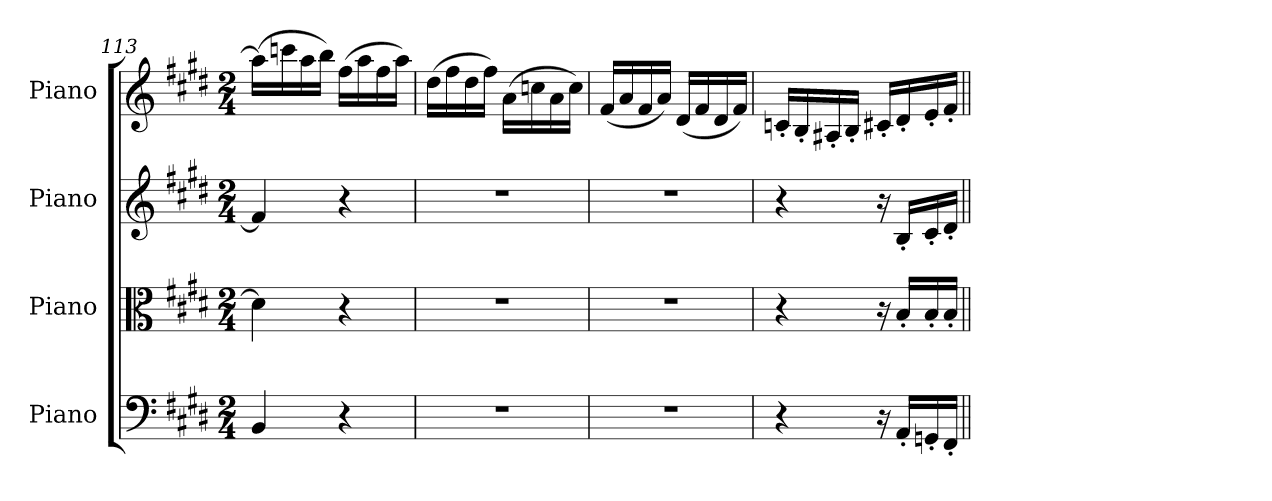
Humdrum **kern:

**kern	**kern	**kern	**kern
*part4	*part3	*part2	*part1
*staff4	*staff3	*staff2	*staff1
*I"Piano	*I"Piano	*I"Piano	*I"Piano
*I'Pno	*I'Pno	*I'Pno	*I'Pno
!!LO:LB:g=z
*clefF4	*clefC3	*clefG2	*clefG2
*k[f#c#g#d#]	*k[f#c#g#d#]	*k[f#c#g#d#]	*k[f#c#g#d#]
*M2/4	*M2/4	*M2/4	*M2/4
=113	=113	=113	=113
4BB/	4d#\]	4f#/]	(16aa\LL]
.	.	.	16cccn\
.	.	.	16aa\
.	.	.	16bb\JJ)
4r	4r	4r	(16ff#\LL
.	.	.	16aa\
.	.	.	16ff#\
.	.	.	16aa\JJ)
=114	=114	=114	=114
2r	2r	2r	(16dd#\LL
.	.	.	16ff#\
.	.	.	16dd#\
.	.	.	16ff#\JJ)
.	.	.	(16a\LL
.	.	.	16ccn\
.	.	.	16a\
.	.	.	16cc\JJ)
=115	=115	=115	=115
2r	2r	2r	(16f#/LL
.	.	.	16a/
.	.	.	16f#/
.	.	.	16a/JJ)
.	.	.	(16d#/LL
.	.	.	16f#/
.	.	.	16d#/
.	.	.	16f#/JJ)
=116	=116	=116	=116
4r	4r	4r	16cn'/LL
.	.	.	16B'/
.	.	.	16A#X'/
.	.	.	16B'/JJ
16r	16r	16r	16c#X'/LL
16AA'/LL	16B'/LL	16B'/LL	16d#'/
16GGn'/	16B'/	16c#'/	16e'/
16FF#'/JJ	16B'/JJ	16d#'/JJ	16f#'/JJ
=||	=||	=||	=||
*-	*-	*-	*-
